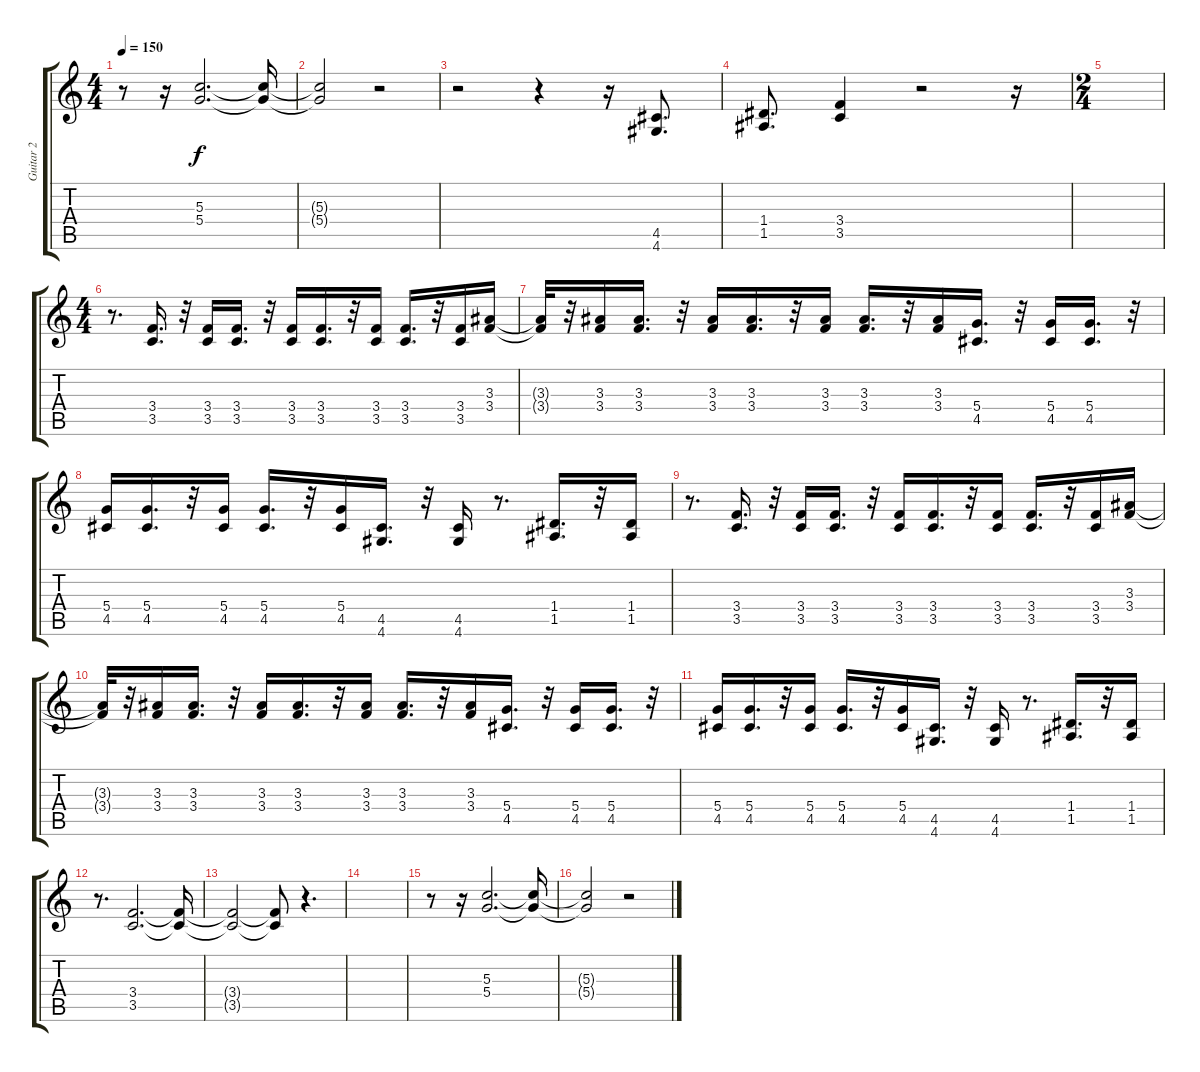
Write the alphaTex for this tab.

\track ("Guitar 2" "Guitar 2") {instrument distortionguitar}
\staff {score tabs}
\tuning (E4 B3 G3 D3 A2 E2) {hide}
\ts (4 4)
\tempo 150
\clef g2
\ks c
r.8{dy f} r.16 (5.3 5.4).2{d} (5.3{t} 5.4{t}).16 |
(5.3{t} 5.4{t}).2 r.2 |
r.2 r.4 r.16 (4.5 4.6).8{d} |
(1.4 1.5).8{d} (3.4 3.5).4 r.2 r.16 |
\ts (2 4)
|
\ts (4 4)
r.8{d} (3.4 3.5).16{d} r.32 (3.4 3.5).16 (3.4 3.5).16{d} r.32 (3.4 3.5).16 (3.4 3.5).16{d} r.32 (3.4 3.5).16 (3.4 3.5).16{d} r.32 (3.4 3.5).16 (3.3 3.4).16 |
(3.3{t} 3.4{t}).32 r.32 (3.3 3.4).16 (3.3 3.4).16{d} r.32 (3.3 3.4).16 (3.3 3.4).16{d} r.32 (3.3 3.4).16 (3.3 3.4).16{d} r.32 (3.3 3.4).16 (5.4 4.5).16{d} r.32 (5.4 4.5).16 (5.4 4.5).16{d} r.32 |
(5.4 4.5).16 (5.4 4.5).16{d} r.32 (5.4 4.5).16 (5.4 4.5).16{d} r.32 (5.4 4.5).16 (4.5 4.6).16{d} r.32 (4.5 4.6).16 r.8{d} (1.4 1.5).16{d} r.32 (1.4 1.5).16 |
r.8{d} (3.4 3.5).16{d} r.32 (3.4 3.5).16 (3.4 3.5).16{d} r.32 (3.4 3.5).16 (3.4 3.5).16{d} r.32 (3.4 3.5).16 (3.4 3.5).16{d} r.32 (3.4 3.5).16 (3.3 3.4).16 |
(3.3{t} 3.4{t}).32 r.32 (3.3 3.4).16 (3.3 3.4).16{d} r.32 (3.3 3.4).16 (3.3 3.4).16{d} r.32 (3.3 3.4).16 (3.3 3.4).16{d} r.32 (3.3 3.4).16 (5.4 4.5).16{d} r.32 (5.4 4.5).16 (5.4 4.5).16{d} r.32 |
(5.4 4.5).16 (5.4 4.5).16{d} r.32 (5.4 4.5).16 (5.4 4.5).16{d} r.32 (5.4 4.5).16 (4.5 4.6).16{d} r.32 (4.5 4.6).16 r.8{d} (1.4 1.5).16{d} r.32 (1.4 1.5).16 |
r.8{d} (3.4 3.5).2{d} (3.4{t} 3.5{t}).16 |
(3.4{t} 3.5{t}).2 (3.4{t} 3.5{t}).8 r.4{d} |
|
r.8 r.16 (5.3 5.4).2{d} (5.3{t} 5.4{t}).16 |
(5.3{t} 5.4{t}).2 r.2
